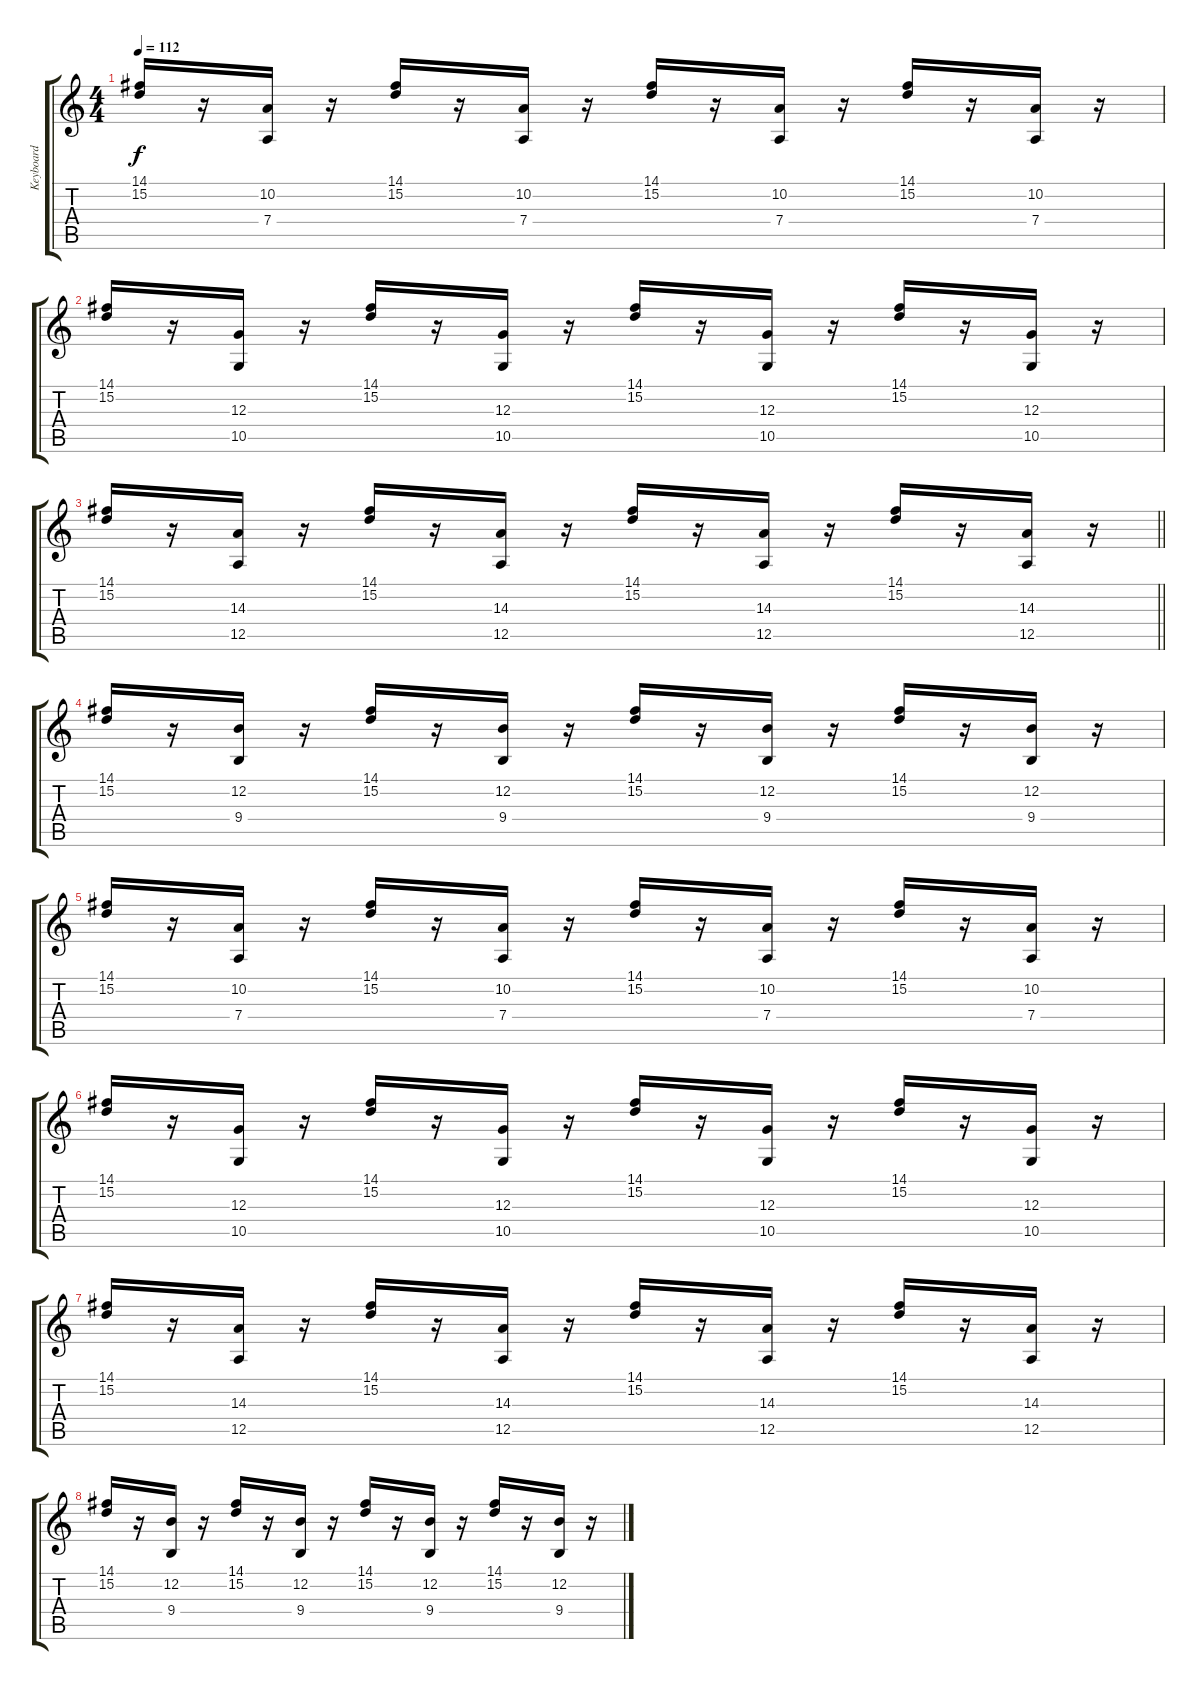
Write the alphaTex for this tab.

\track ("Keyboard" "Keyboard") {instrument stringensemble1}
\staff {score tabs}
\tuning (E4 B3 G3 D3 A2 E2) {hide}
\ts (4 4)
\tempo 112
\clef g2
\ks c
(14.1 15.2).16{dy f} r.16 (10.2 7.4).16 r.16 (14.1 15.2).16 r.16 (10.2 7.4).16 r.16 (14.1 15.2).16 r.16 (10.2 7.4).16 r.16 (14.1 15.2).16 r.16 (10.2 7.4).16 r.16 |
(14.1 15.2).16 r.16 (12.3 10.5).16 r.16 (14.1 15.2).16 r.16 (12.3 10.5).16 r.16 (14.1 15.2).16 r.16 (12.3 10.5).16 r.16 (14.1 15.2).16 r.16 (12.3 10.5).16 r.16 |
\barLineRight lightlight
(14.1 15.2).16 r.16 (14.3 12.5).16 r.16 (14.1 15.2).16 r.16 (14.3 12.5).16 r.16 (14.1 15.2).16 r.16 (14.3 12.5).16 r.16 (14.1 15.2).16 r.16 (14.3 12.5).16 r.16 |
\section ("" "")
(14.1 15.2).16 r.16 (12.2 9.4).16 r.16 (14.1 15.2).16 r.16 (12.2 9.4).16 r.16 (14.1 15.2).16 r.16 (12.2 9.4).16 r.16 (14.1 15.2).16 r.16 (12.2 9.4).16 r.16 |
(14.1 15.2).16 r.16 (10.2 7.4).16 r.16 (14.1 15.2).16 r.16 (10.2 7.4).16 r.16 (14.1 15.2).16 r.16 (10.2 7.4).16 r.16 (14.1 15.2).16 r.16 (10.2 7.4).16 r.16 |
(14.1 15.2).16 r.16 (12.3 10.5).16 r.16 (14.1 15.2).16 r.16 (12.3 10.5).16 r.16 (14.1 15.2).16 r.16 (12.3 10.5).16 r.16 (14.1 15.2).16 r.16 (12.3 10.5).16 r.16 |
(14.1 15.2).16 r.16 (14.3 12.5).16 r.16 (14.1 15.2).16 r.16 (14.3 12.5).16 r.16 (14.1 15.2).16 r.16 (14.3 12.5).16 r.16 (14.1 15.2).16 r.16 (14.3 12.5).16 r.16 |
(14.1 15.2).16 r.16 (12.2 9.4).16 r.16 (14.1 15.2).16 r.16 (12.2 9.4).16 r.16 (14.1 15.2).16 r.16 (12.2 9.4).16 r.16 (14.1 15.2).16 r.16 (12.2 9.4).16 r.16
